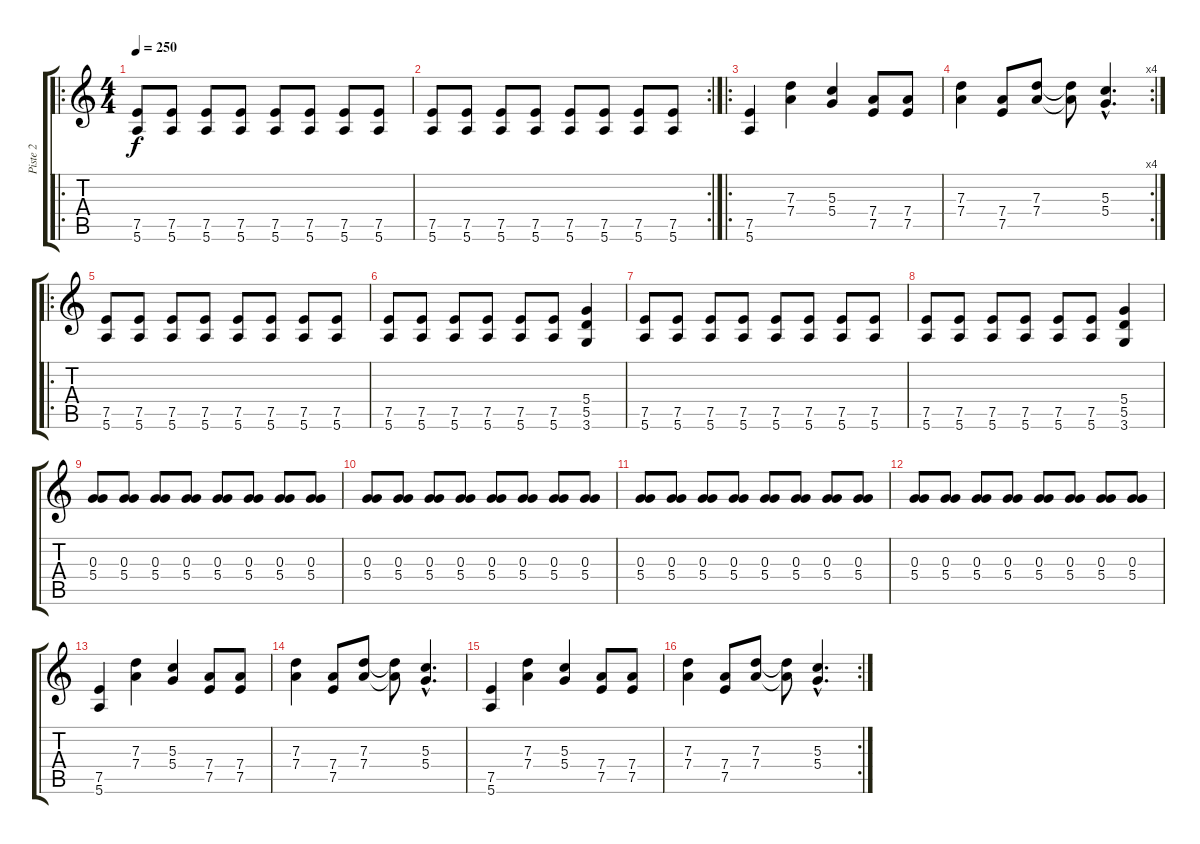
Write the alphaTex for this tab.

\track ("Piste 2" "Piste 2") {instrument distortionguitar}
\staff {score tabs}
\tuning (E4 B3 G3 D3 A2 E2) {hide}
\ro
\ts (4 4)
\tempo 250
\clef g2
\ks c
(7.5 5.6).8{dy f instrument distortionguitar} (7.5 5.6).8 (7.5 5.6).8 (7.5 5.6).8 (7.5 5.6).8 (7.5 5.6).8 (7.5 5.6).8 (7.5 5.6).8 |
\rc 2
(7.5 5.6).8 (7.5 5.6).8 (7.5 5.6).8 (7.5 5.6).8 (7.5 5.6).8 (7.5 5.6).8 (7.5 5.6).8 (7.5 5.6).8 |
\ro
(7.5 5.6).4 (7.3 7.4).4 (5.3 5.4).4 (7.4 7.5).8 (7.4 7.5).8 |
\rc 4
(7.3 7.4).4 (7.4 7.5).8 (7.3 7.4).8 (7.3{t} 7.4{t}).8 (5.3{hac} 5.4{hac}).4{d} |
\ro
(7.5 5.6).8 (7.5 5.6).8 (7.5 5.6).8 (7.5 5.6).8 (7.5 5.6).8 (7.5 5.6).8 (7.5 5.6).8 (7.5 5.6).8 |
(7.5 5.6).8 (7.5 5.6).8 (7.5 5.6).8 (7.5 5.6).8 (7.5 5.6).8 (7.5 5.6).8 (5.4 5.5 3.6).4 |
(7.5 5.6).8 (7.5 5.6).8 (7.5 5.6).8 (7.5 5.6).8 (7.5 5.6).8 (7.5 5.6).8 (7.5 5.6).8 (7.5 5.6).8 |
(7.5 5.6).8 (7.5 5.6).8 (7.5 5.6).8 (7.5 5.6).8 (7.5 5.6).8 (7.5 5.6).8 (5.4 5.5 3.6).4 |
(0.3 5.4).8 (0.3 5.4).8 (0.3 5.4).8 (0.3 5.4).8 (0.3 5.4).8 (0.3 5.4).8 (0.3 5.4).8 (0.3 5.4).8 |
(0.3 5.4).8 (0.3 5.4).8 (0.3 5.4).8 (0.3 5.4).8 (0.3 5.4).8 (0.3 5.4).8 (0.3 5.4).8 (0.3 5.4).8 |
(0.3 5.4).8 (0.3 5.4).8 (0.3 5.4).8 (0.3 5.4).8 (0.3 5.4).8 (0.3 5.4).8 (0.3 5.4).8 (0.3 5.4).8 |
(0.3 5.4).8 (0.3 5.4).8 (0.3 5.4).8 (0.3 5.4).8 (0.3 5.4).8 (0.3 5.4).8 (0.3 5.4).8 (0.3 5.4).8 |
(7.5 5.6).4 (7.3 7.4).4 (5.3 5.4).4 (7.4 7.5).8 (7.4 7.5).8 |
(7.3 7.4).4 (7.4 7.5).8 (7.3 7.4).8 (7.3{t} 7.4{t}).8 (5.3{hac} 5.4{hac}).4{d} |
(7.5 5.6).4 (7.3 7.4).4 (5.3 5.4).4 (7.4 7.5).8 (7.4 7.5).8 |
\rc 2
(7.3 7.4).4 (7.4 7.5).8 (7.3 7.4).8 (7.3{t} 7.4{t}).8 (5.3{hac} 5.4{hac}).4{d}
